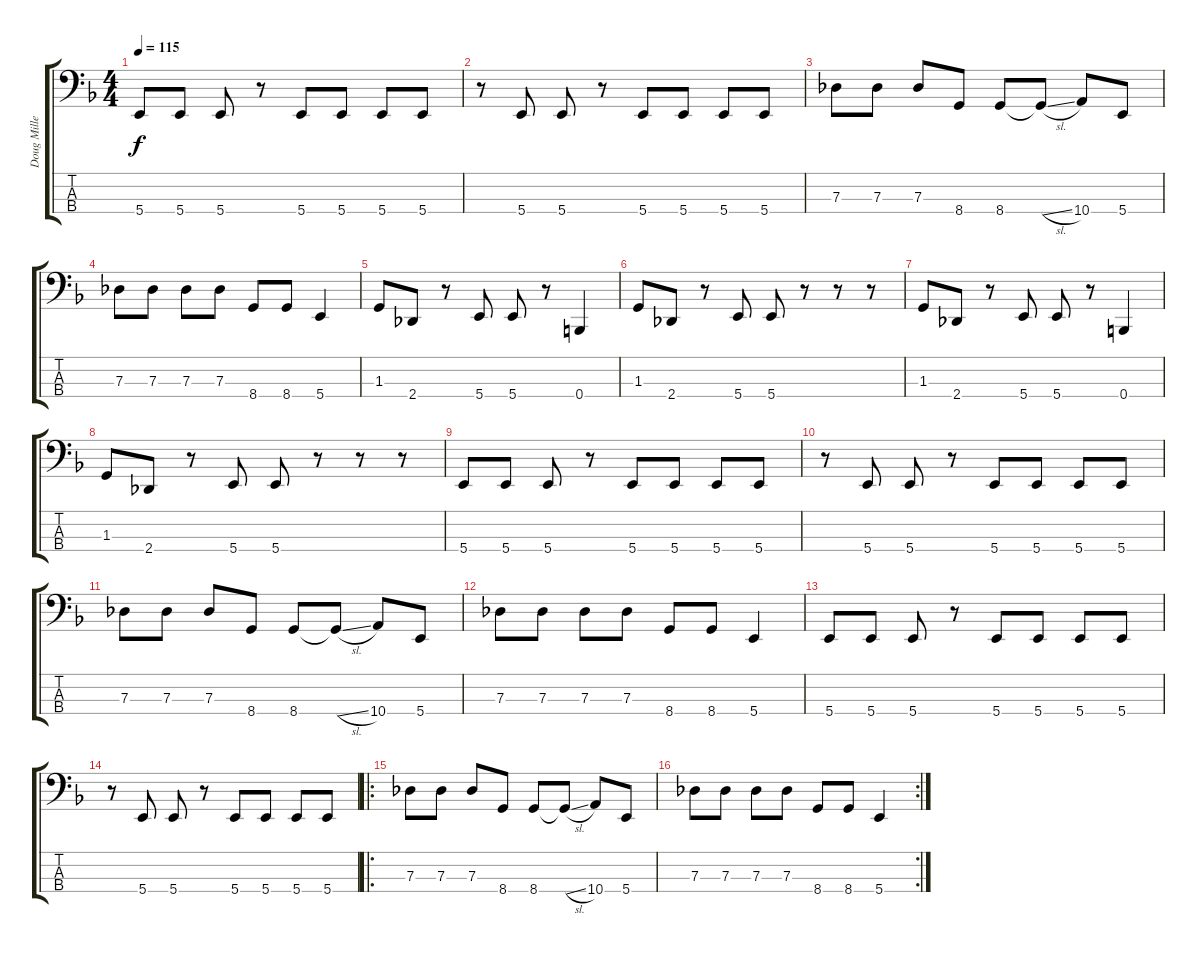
\track ("Doug Miller" "Doug Mille") {instrument electricbasspick}
\staff {score tabs}
\tuning (E2 B1 Gb1 B0) {hide}
\ts (4 4)
\tempo 115
\clef f4
\ks f
5.4.8{dy f} 5.4.8 5.4.8 r.8 5.4.8 5.4.8 5.4.8 5.4.8 |
r.8 5.4.8 5.4.8 r.8 5.4.8 5.4.8 5.4.8 5.4.8 |
7.3.8 7.3.8 7.3.8 8.4.8 8.4.8 8.4{sl t}.8 10.4.8 5.4.8 |
7.3.8 7.3.8 7.3.8 7.3.8 8.4.8 8.4.8 5.4.4 |
1.3.8 2.4.8 r.8 5.4.8 5.4.8 r.8 0.4.4 |
1.3.8 2.4.8 r.8 5.4.8 5.4.8 r.8 r.8 r.8 |
1.3.8 2.4.8 r.8 5.4.8 5.4.8 r.8 0.4.4 |
1.3.8 2.4.8 r.8 5.4.8 5.4.8 r.8 r.8 r.8 |
5.4.8 5.4.8 5.4.8 r.8 5.4.8 5.4.8 5.4.8 5.4.8 |
r.8 5.4.8 5.4.8 r.8 5.4.8 5.4.8 5.4.8 5.4.8 |
7.3.8 7.3.8 7.3.8 8.4.8 8.4.8 8.4{sl t}.8 10.4.8 5.4.8 |
7.3.8 7.3.8 7.3.8 7.3.8 8.4.8 8.4.8 5.4.4 |
5.4.8 5.4.8 5.4.8 r.8 5.4.8 5.4.8 5.4.8 5.4.8 |
r.8 5.4.8 5.4.8 r.8 5.4.8 5.4.8 5.4.8 5.4.8 |
\ro
7.3.8 7.3.8 7.3.8 8.4.8 8.4.8 8.4{sl t}.8 10.4.8 5.4.8 |
\rc 2
7.3.8 7.3.8 7.3.8 7.3.8 8.4.8 8.4.8 5.4.4
